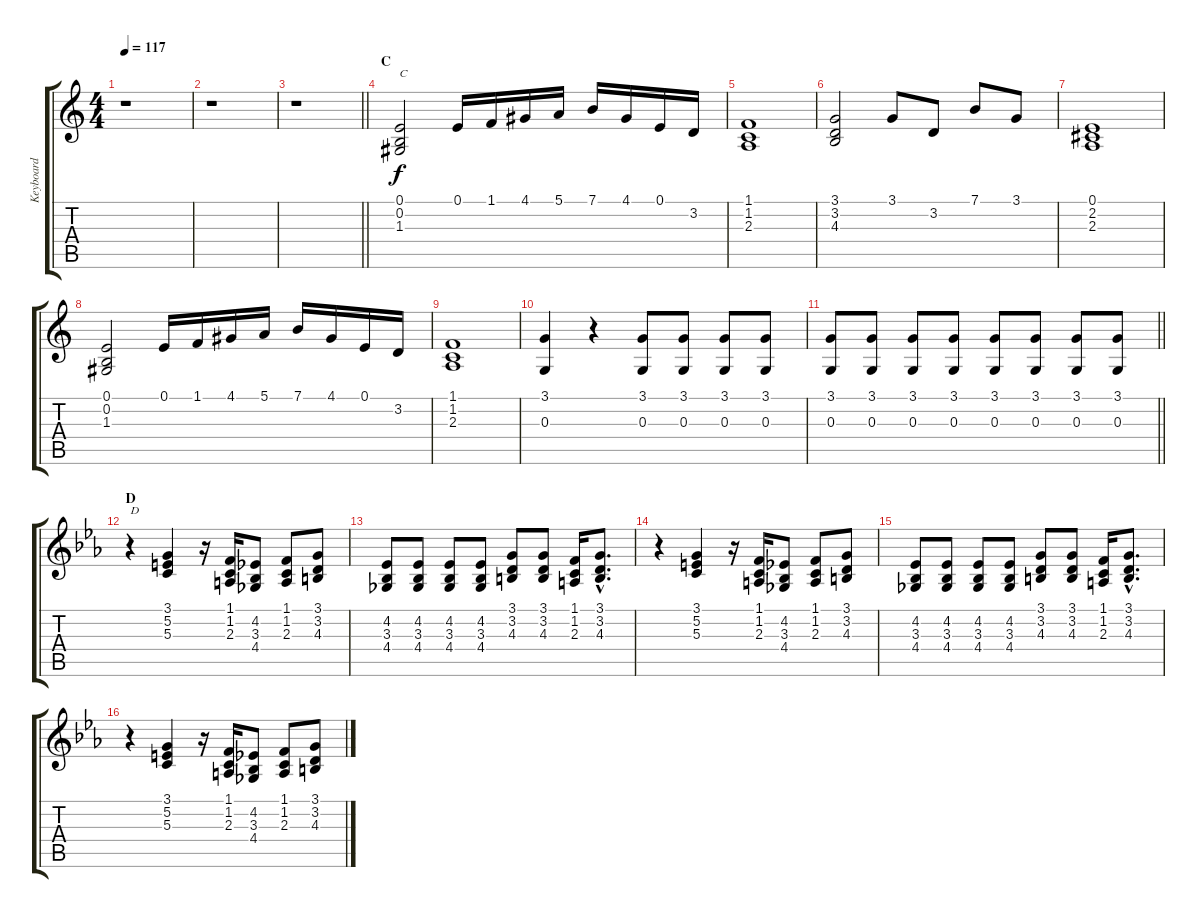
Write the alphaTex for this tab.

\track ("Keyboard" "Keyboard") {instrument stringensemble1}
\staff {score tabs}
\tuning (E4 B3 G3 D3 A2 E2) {hide}
\ts (4 4)
\tempo 117
\clef g2
\ks c
r.1{dy f} |
r.1 |
\barLineRight lightlight
r.1 |
\section ("" "C")
(0.1 0.2 1.3).2{txt "C"} 0.1.16 1.1.16 4.1.16 5.1.16 7.1.16 4.1.16 0.1.16 3.2.16 |
(1.1 1.2 2.3).1 |
(3.1 3.2 4.3).2 3.1.8 3.2.8 7.1.8 3.1.8 |
(0.1 2.2 2.3).1 |
(0.1 0.2 1.3).2 0.1.16 1.1.16 4.1.16 5.1.16 7.1.16 4.1.16 0.1.16 3.2.16 |
(1.1 1.2 2.3).1 |
(3.1 0.3).4 r.4 (3.1 0.3).8 (3.1 0.3).8 (3.1 0.3).8 (3.1 0.3).8 |
\barLineRight lightlight
(3.1 0.3).8 (3.1 0.3).8 (3.1 0.3).8 (3.1 0.3).8 (3.1 0.3).8 (3.1 0.3).8 (3.1 0.3).8 (3.1 0.3).8 |
\section ("" "D")
\ks eb
r.4{txt "D"} (3.1 5.2 5.3).4 r.16 (1.1 1.2 2.3).16 (4.2 3.3 4.4).8 (1.1 1.2 2.3).8 (3.1 3.2 4.3).8 |
(4.2 3.3 4.4).8 (4.2 3.3 4.4).8 (4.2 3.3 4.4).8 (4.2 3.3 4.4).8 (3.1 3.2 4.3).8 (3.1 3.2 4.3).8 (1.1 1.2 2.3).16 (3.1{hac} 3.2{hac} 4.3{hac}).8{d} |
r.4 (3.1 5.2 5.3).4 r.16 (1.1 1.2 2.3).16 (4.2 3.3 4.4).8 (1.1 1.2 2.3).8 (3.1 3.2 4.3).8 |
(4.2 3.3 4.4).8 (4.2 3.3 4.4).8 (4.2 3.3 4.4).8 (4.2 3.3 4.4).8 (3.1 3.2 4.3).8 (3.1 3.2 4.3).8 (1.1 1.2 2.3).16 (3.1{hac} 3.2{hac} 4.3{hac}).8{d} |
r.4 (3.1 5.2 5.3).4 r.16 (1.1 1.2 2.3).16 (4.2 3.3 4.4).8 (1.1 1.2 2.3).8 (3.1 3.2 4.3).8
